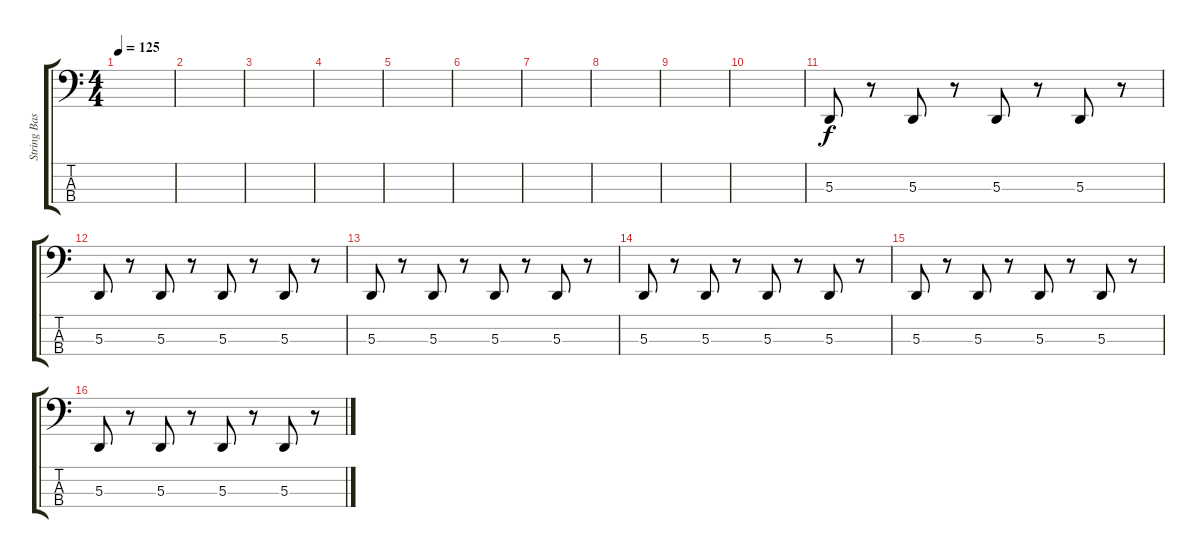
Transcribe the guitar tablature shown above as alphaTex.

\track ("String Bass" "String Bas") {instrument stringensemble1}
\staff {score tabs}
\tuning (G2 D2 A1 E1) {hide}
\ts (4 4)
\tempo 125
\clef f4
\ks c
|
|
|
|
|
|
|
|
|
|
5.3.8 r.8 5.3.8 r.8 5.3.8 r.8 5.3.8 r.8 |
5.3.8 r.8 5.3.8 r.8 5.3.8 r.8 5.3.8 r.8 |
5.3.8 r.8 5.3.8 r.8 5.3.8 r.8 5.3.8 r.8 |
5.3.8 r.8 5.3.8 r.8 5.3.8 r.8 5.3.8 r.8 |
5.3.8 r.8 5.3.8 r.8 5.3.8 r.8 5.3.8 r.8 |
5.3.8 r.8 5.3.8 r.8 5.3.8 r.8 5.3.8 r.8
